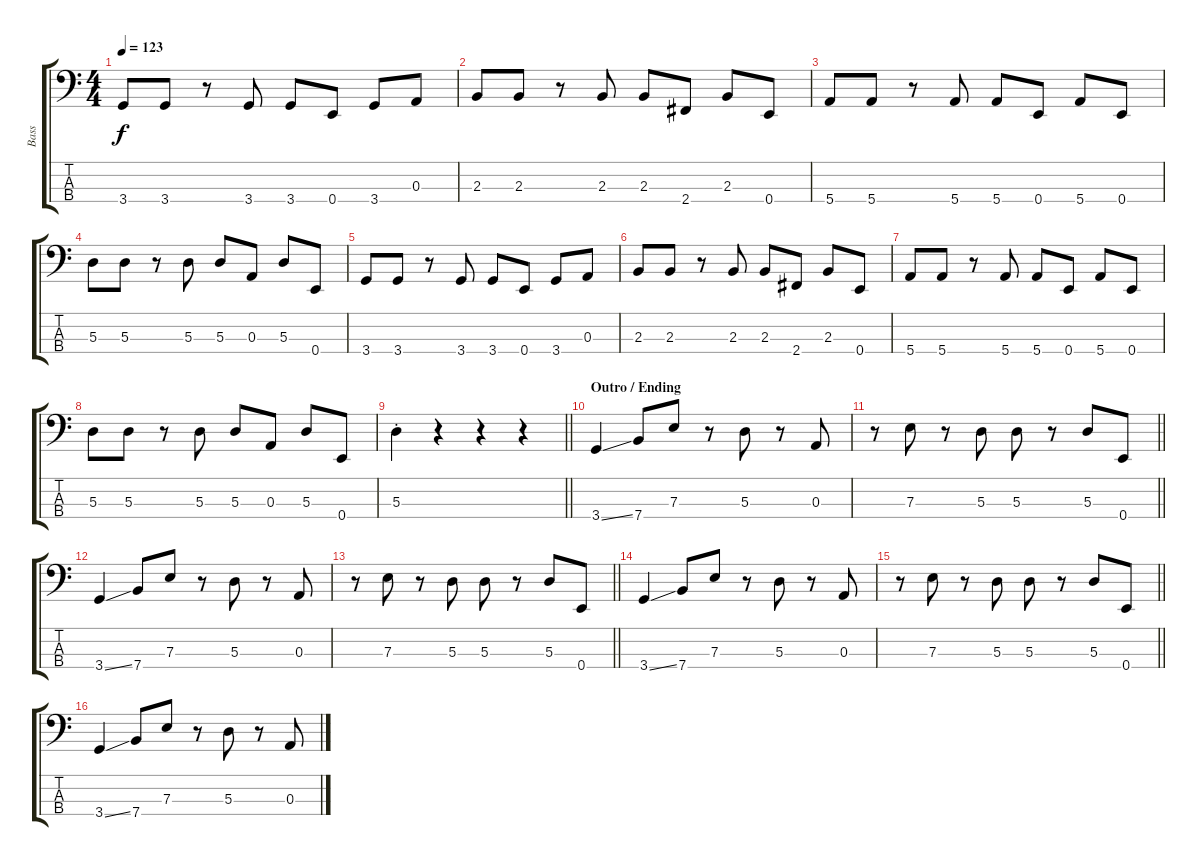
\track ("Bass" "Bass") {instrument electricbassfinger}
\staff {score tabs}
\tuning (G2 D2 A1 E1) {hide}
\ts (4 4)
\tempo 123
\clef f4
\ks c
3.4.8{dy f} 3.4.8 r.8 3.4.8 3.4.8 0.4.8 3.4.8 0.3.8 |
2.3.8 2.3.8 r.8 2.3.8 2.3.8 2.4.8 2.3.8 0.4.8 |
5.4.8 5.4.8 r.8 5.4.8 5.4.8 0.4.8 5.4.8 0.4.8 |
5.3.8 5.3.8 r.8 5.3.8 5.3.8 0.3.8 5.3.8 0.4.8 |
3.4.8 3.4.8 r.8 3.4.8 3.4.8 0.4.8 3.4.8 0.3.8 |
2.3.8 2.3.8 r.8 2.3.8 2.3.8 2.4.8 2.3.8 0.4.8 |
5.4.8 5.4.8 r.8 5.4.8 5.4.8 0.4.8 5.4.8 0.4.8 |
5.3.8 5.3.8 r.8 5.3.8 5.3.8 0.3.8 5.3.8 0.4.8 |
\barLineRight lightlight
5.3{st}.4 r.4 r.4 r.4 |
\section ("" "Outro / Ending")
3.4{ss}.4 7.4.8 7.3.8 r.8 5.3.8 r.8 0.3.8 |
\barLineRight lightlight
r.8 7.3.8 r.8 5.3.8 5.3.8 r.8 5.3.8 0.4.8 |
3.4{ss}.4 7.4.8 7.3.8 r.8 5.3.8 r.8 0.3.8 |
\barLineRight lightlight
r.8 7.3.8 r.8 5.3.8 5.3.8 r.8 5.3.8 0.4.8 |
3.4{ss}.4 7.4.8 7.3.8 r.8 5.3.8 r.8 0.3.8 |
\barLineRight lightlight
r.8 7.3.8 r.8 5.3.8 5.3.8 r.8 5.3.8 0.4.8 |
3.4{ss}.4 7.4.8 7.3.8 r.8 5.3.8 r.8 0.3.8
